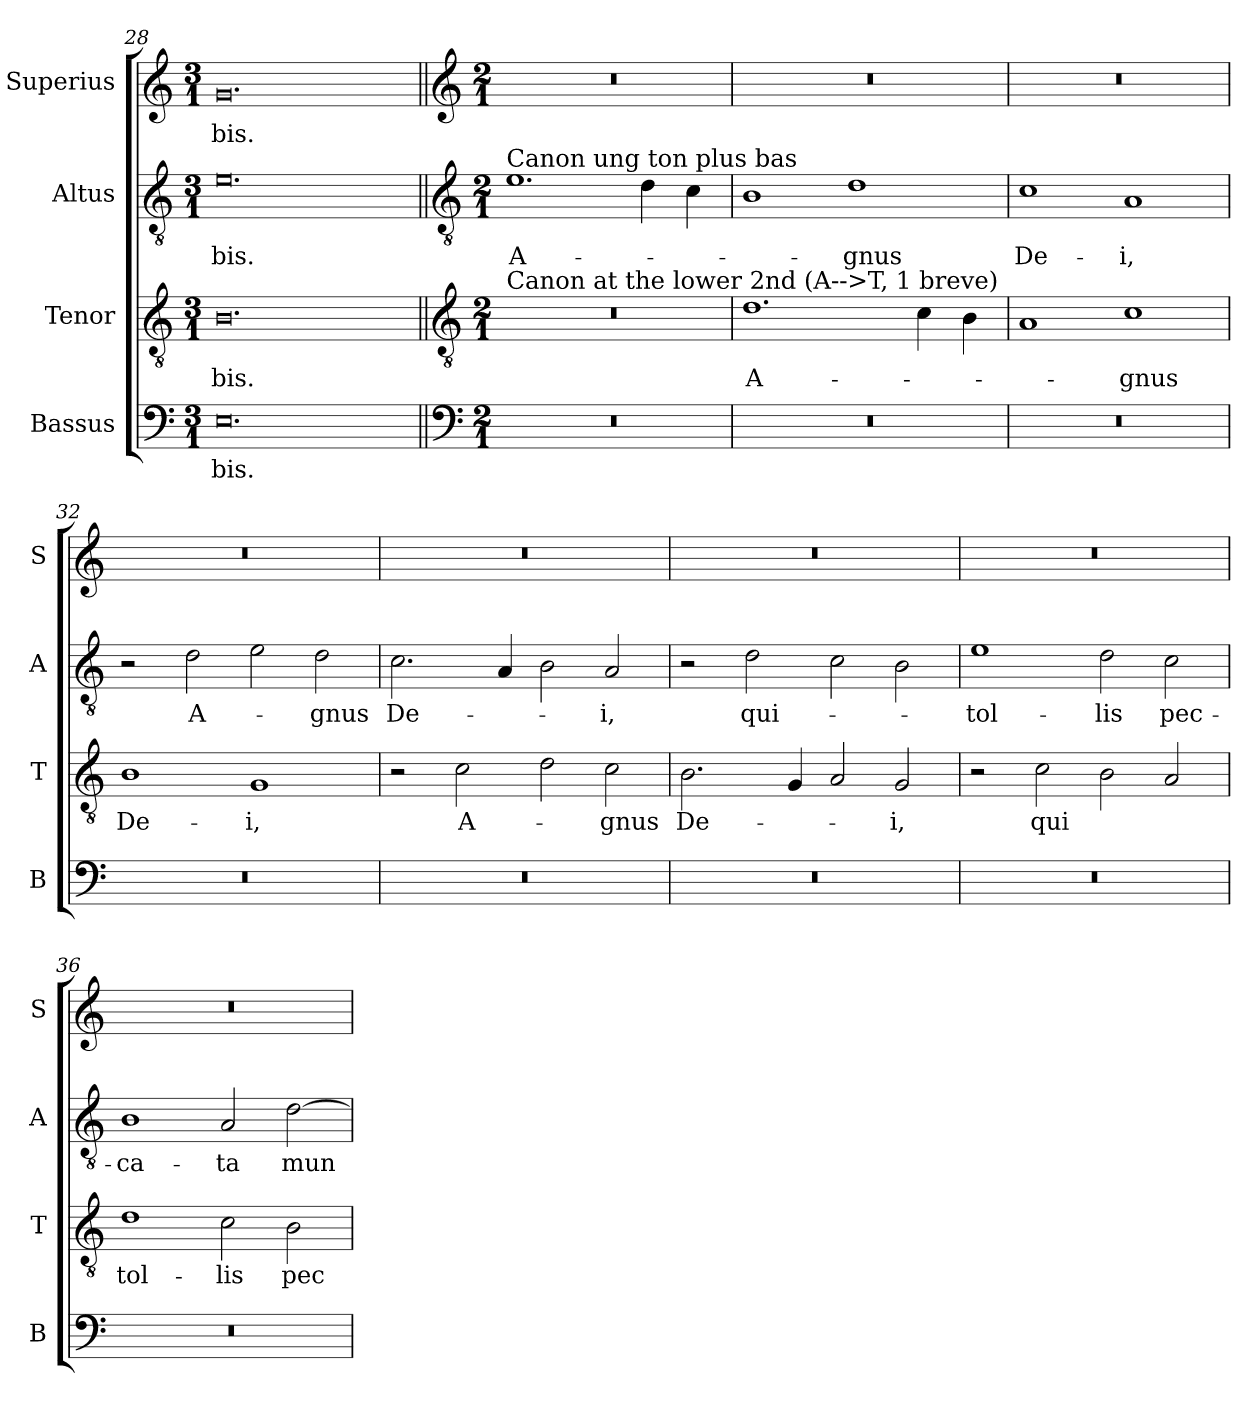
**kern	**text	**kern	**text	**kern	**text	**kern	**text
*part4	*part4	*part3	*part3	*part2	*part2	*part1	*part1
*staff4	*staff4	*staff3	*staff3	*staff2	*staff2	*staff1	*staff1
*I"Bassus	*	*I"Tenor	*	*I"Altus	*	*I"Superius	*
*I'B	*	*I'T	*	*I'A	*	*I'S	*
*clefF4	*	*clefGv2	*	*clefGv2	*	*clefG2	*
*k[]	*	*k[]	*	*k[]	*	*k[]	*
*M3/1	*	*M3/1	*	*M3/1	*	*M3/1	*
=28	=28	=28	=28	=28	=28	=28	=28
0.E	bis.	0.B	-bis.	0.e	-bis.	0.g	-bis.
!!LO:LB:g=z
=29||	=29||	=29||	=29||	=29||	=29||	=29||	=29||
*clefF4	*	*clefGv2	*	*clefGv2	*	*clefG2	*
*k[]	*	*k[]	*	*k[]	*	*k[]	*
*M2/1	*	*M2/1	*	*M2/1	*	*M2/1	*
!	!	!	!	!LO:TX:a:t=Canon ung ton plus bas	!	!	!
!	!	!LO:TX:a:t=Canon at the lower 2nd (A-->T, 1 breve)	!	!	!	!	!
0r	.	0r	.	1.e	A-	0r	.
.	.	.	.	4d\	.	.	.
.	.	.	.	4c\	.	.	.
=30	=30	=30	=30	=30	=30	=30	=30
0r	.	1.d	A-	1B	.	0r	.
.	.	.	.	1d	-gnus	.	.
.	.	4c\	.	.	.	.	.
.	.	4B\	.	.	.	.	.
=31	=31	=31	=31	=31	=31	=31	=31
0r	.	1A	.	1c	De-	0r	.
.	.	1c	-gnus	1A	-i,	.	.
=32	=32	=32	=32	=32	=32	=32	=32
0r	.	1B	De-	2r	.	0r	.
.	.	.	.	2d\	A-	.	.
.	.	1G	-i,	2e\	.	.	.
.	.	.	.	2d\	-gnus	.	.
=33	=33	=33	=33	=33	=33	=33	=33
0r	.	2r	.	2.c\	De-	0r	.
.	.	2c\	A-	.	.	.	.
.	.	.	.	4A/	.	.	.
.	.	2d\	.	2B\	.	.	.
.	.	2c\	-gnus	2A/	-i,	.	.
=34	=34	=34	=34	=34	=34	=34	=34
0r	.	2.B\	De-	2r	.	0r	.
.	.	.	.	2d\	qui-	.	.
.	.	4G/	.	.	.	.	.
.	.	2A/	.	2c\	.	.	.
.	.	2G/	-i,	2B\	.	.	.
=35	=35	=35	=35	=35	=35	=35	=35
0r	.	2r	.	1e	-tol-	0r	.
.	.	2c\	qui	.	.	.	.
.	.	2B\	.	2d\	-lis	.	.
.	.	2A/	.	2c\	pec-	.	.
=36	=36	=36	=36	=36	=36	=36	=36
0r	.	1d	tol-	1B	-ca-	0r	.
.	.	2c\	-lis	2A/	-ta	.	.
.	.	2B\	pec-	[2d\	mun-	.	.
=	=	=	=	=	=	=	=
*-	*-	*-	*-	*-	*-	*-	*-
